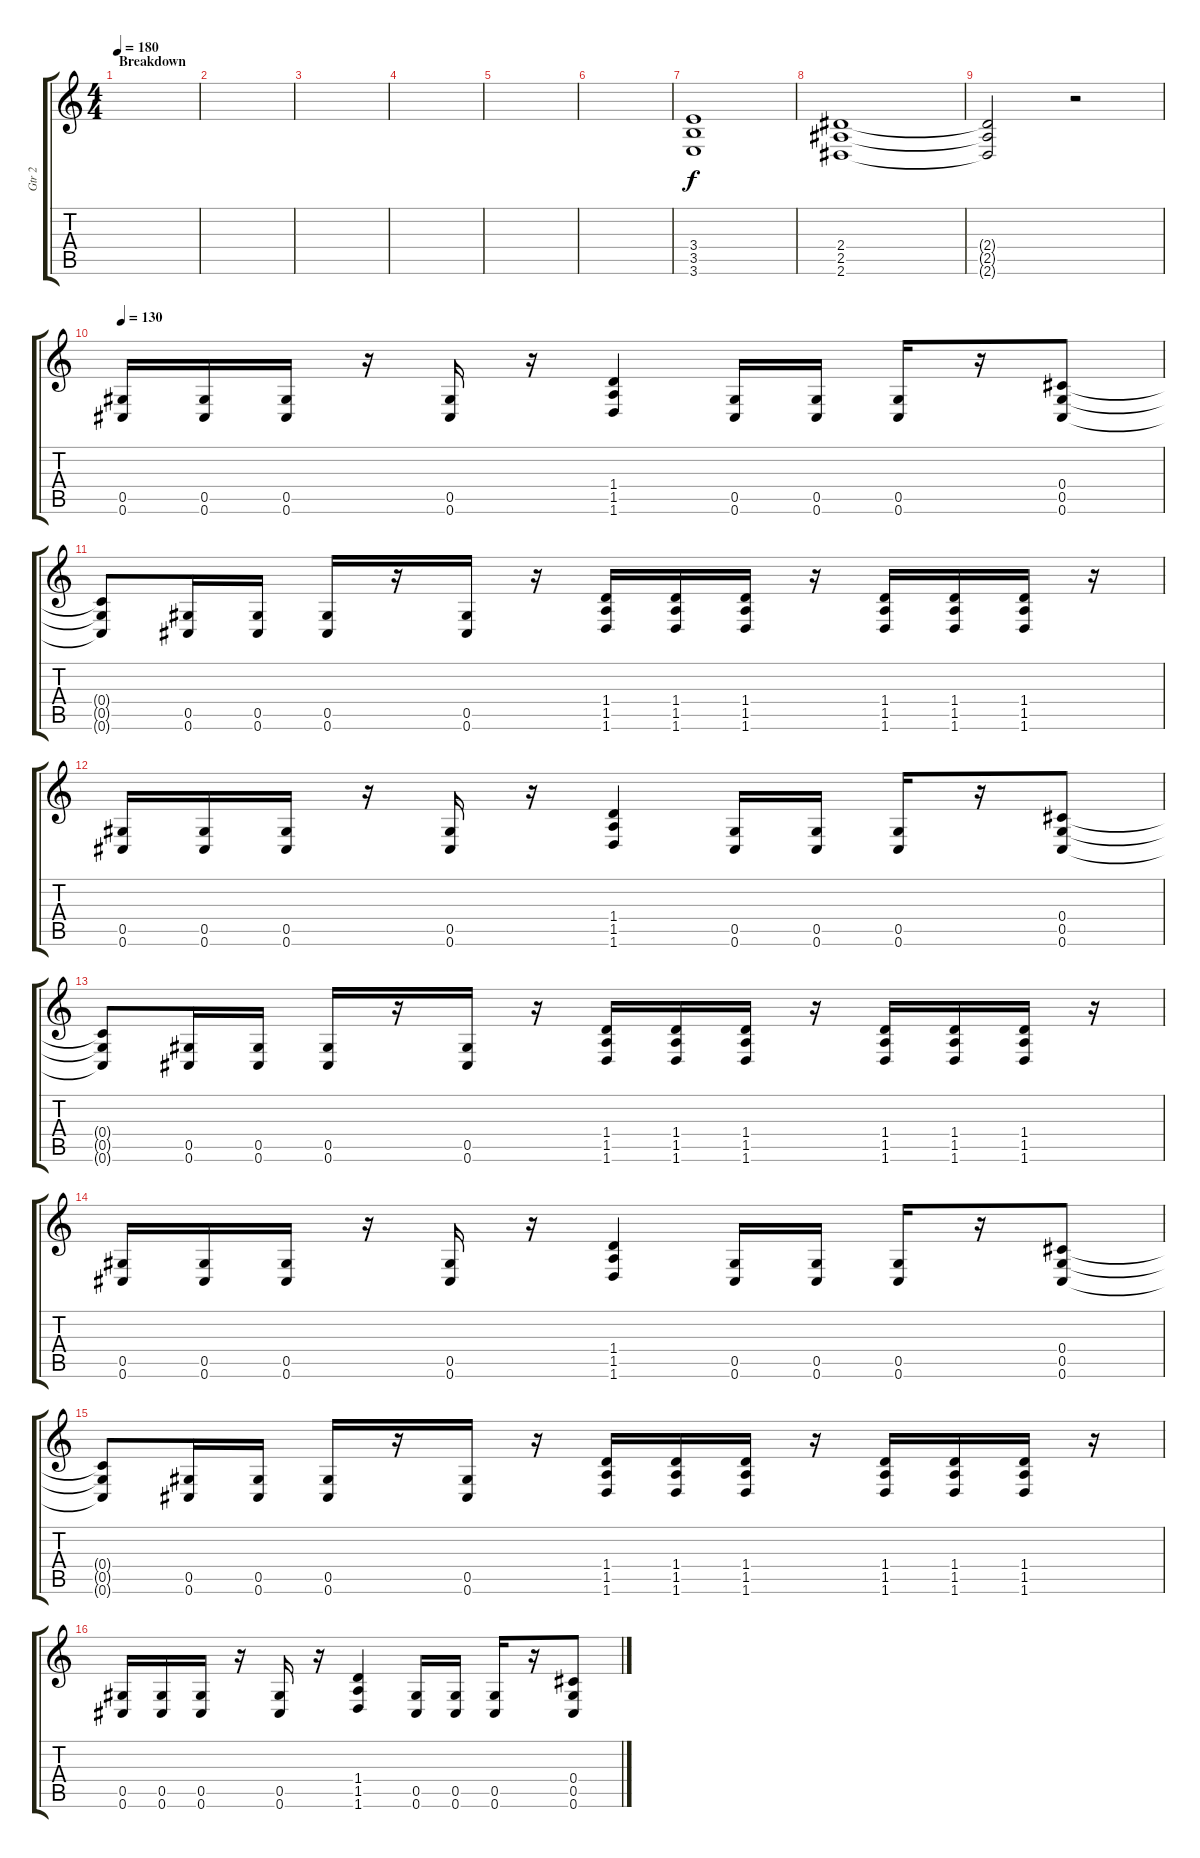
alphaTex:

\track ("Gtr 2" "Gtr 2") {instrument distortionguitar}
\staff {score tabs}
\tuning (Eb4 Bb3 Gb3 Db3 Ab2 Db2) {hide}
\ts (4 4)
\section ("" "Breakdown")
\tempo 180
\clef g2
\ks c
|
|
|
|
|
|
(3.4 3.5 3.6).1 |
(2.4 2.5 2.6).1 |
(2.4{t} 2.5{t} 2.6{t}).2 r.2 |
\tempo 130
(0.5 0.6).16 (0.5 0.6).16 (0.5 0.6).16 r.16 (0.5 0.6).16 r.16 (1.4 1.5 1.6).4 (0.5 0.6).16 (0.5 0.6).16 (0.5 0.6).16 r.16 (0.4 0.5 0.6).8 |
(0.4{t} 0.5{t} 0.6{t}).8 (0.5 0.6).16 (0.5 0.6).16 (0.5 0.6).16 r.16 (0.5 0.6).16 r.16 (1.4 1.5 1.6).16 (1.4 1.5 1.6).16 (1.4 1.5 1.6).16 r.16 (1.4 1.5 1.6).16 (1.4 1.5 1.6).16 (1.4 1.5 1.6).16 r.16 |
(0.5 0.6).16 (0.5 0.6).16 (0.5 0.6).16 r.16 (0.5 0.6).16 r.16 (1.4 1.5 1.6).4 (0.5 0.6).16 (0.5 0.6).16 (0.5 0.6).16 r.16 (0.4 0.5 0.6).8 |
(0.4{t} 0.5{t} 0.6{t}).8 (0.5 0.6).16 (0.5 0.6).16 (0.5 0.6).16 r.16 (0.5 0.6).16 r.16 (1.4 1.5 1.6).16 (1.4 1.5 1.6).16 (1.4 1.5 1.6).16 r.16 (1.4 1.5 1.6).16 (1.4 1.5 1.6).16 (1.4 1.5 1.6).16 r.16 |
(0.5 0.6).16 (0.5 0.6).16 (0.5 0.6).16 r.16 (0.5 0.6).16 r.16 (1.4 1.5 1.6).4 (0.5 0.6).16 (0.5 0.6).16 (0.5 0.6).16 r.16 (0.4 0.5 0.6).8 |
(0.4{t} 0.5{t} 0.6{t}).8 (0.5 0.6).16 (0.5 0.6).16 (0.5 0.6).16 r.16 (0.5 0.6).16 r.16 (1.4 1.5 1.6).16 (1.4 1.5 1.6).16 (1.4 1.5 1.6).16 r.16 (1.4 1.5 1.6).16 (1.4 1.5 1.6).16 (1.4 1.5 1.6).16 r.16 |
(0.5 0.6).16 (0.5 0.6).16 (0.5 0.6).16 r.16 (0.5 0.6).16 r.16 (1.4 1.5 1.6).4 (0.5 0.6).16 (0.5 0.6).16 (0.5 0.6).16 r.16 (0.4 0.5 0.6).8
